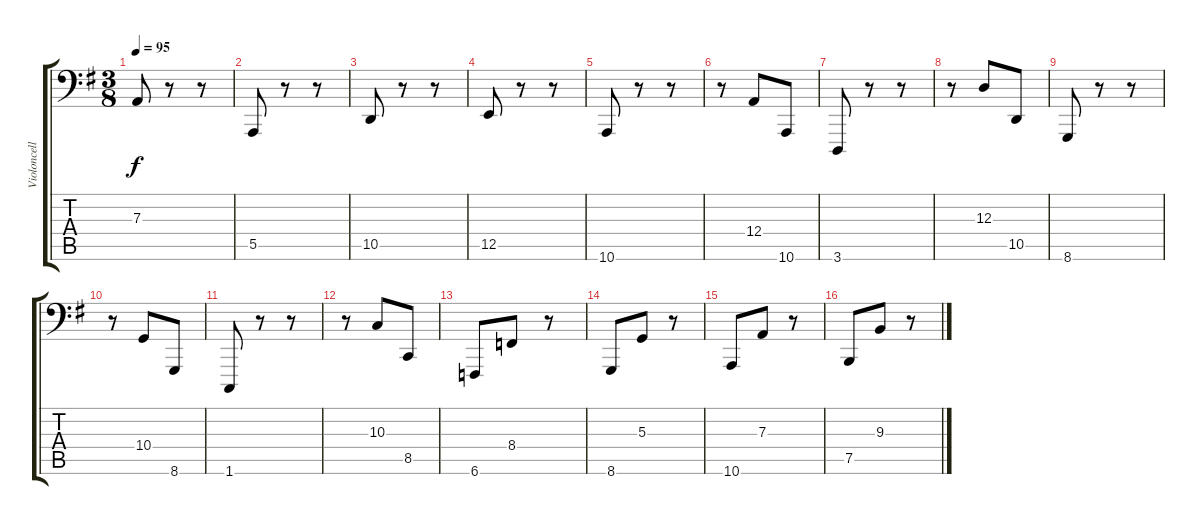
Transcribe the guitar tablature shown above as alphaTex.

\track ("Violoncello" "Violoncell") {instrument cello}
\staff {score tabs}
\tuning (C3 G2 D2 A1 E1 B0) {hide}
\ts (3 8)
\tempo 95
\clef f4
\ks g
7.3.8{dy f} r.8 r.8 |
5.5.8 r.8 r.8 |
10.5.8 r.8 r.8 |
12.5.8 r.8 r.8 |
10.6.8 r.8 r.8 |
r.8 12.4.8{beam merge} 10.6.8 |
3.6.8 r.8 r.8 |
r.8 12.3.8{beam merge} 10.5.8 |
8.6.8 r.8 r.8 |
r.8 10.4.8{beam merge} 8.6.8 |
1.6.8 r.8 r.8 |
r.8 10.3.8{beam merge} 8.5.8 |
6.6.8{beam merge} 8.4.8 r.8 |
8.6.8{beam merge} 5.3.8 r.8 |
10.6.8{beam merge} 7.3.8 r.8 |
7.5.8{beam merge} 9.3.8 r.8
